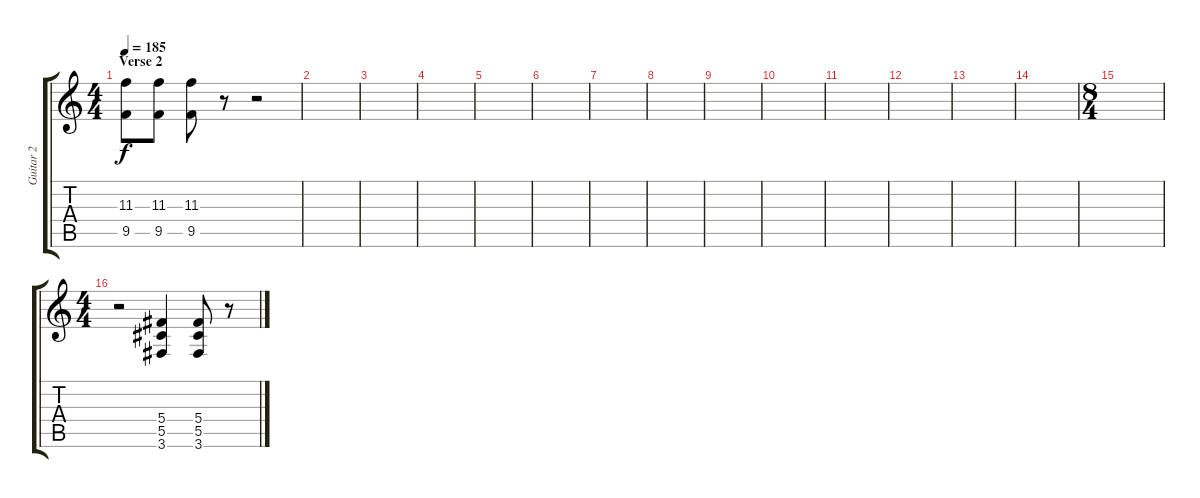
\track ("Guitar 2" "Guitar 2") {instrument distortionguitar}
\staff {score tabs}
\tuning (Eb4 Bb3 Gb3 Db3 Ab2 Eb2) {hide}
\ts (4 4)
\section ("" "Verse 2")
\tempo 185
\clef g2
\ks c
(11.3 9.5).8{dy f} (11.3 9.5).8 (11.3 9.5).8 r.8 r.2 |
|
|
|
|
|
|
|
|
|
|
|
|
|
\ts (8 4)
|
\ts (4 4)
r.2 (5.4 5.5 3.6).4 (5.4 5.5 3.6).8 r.8
